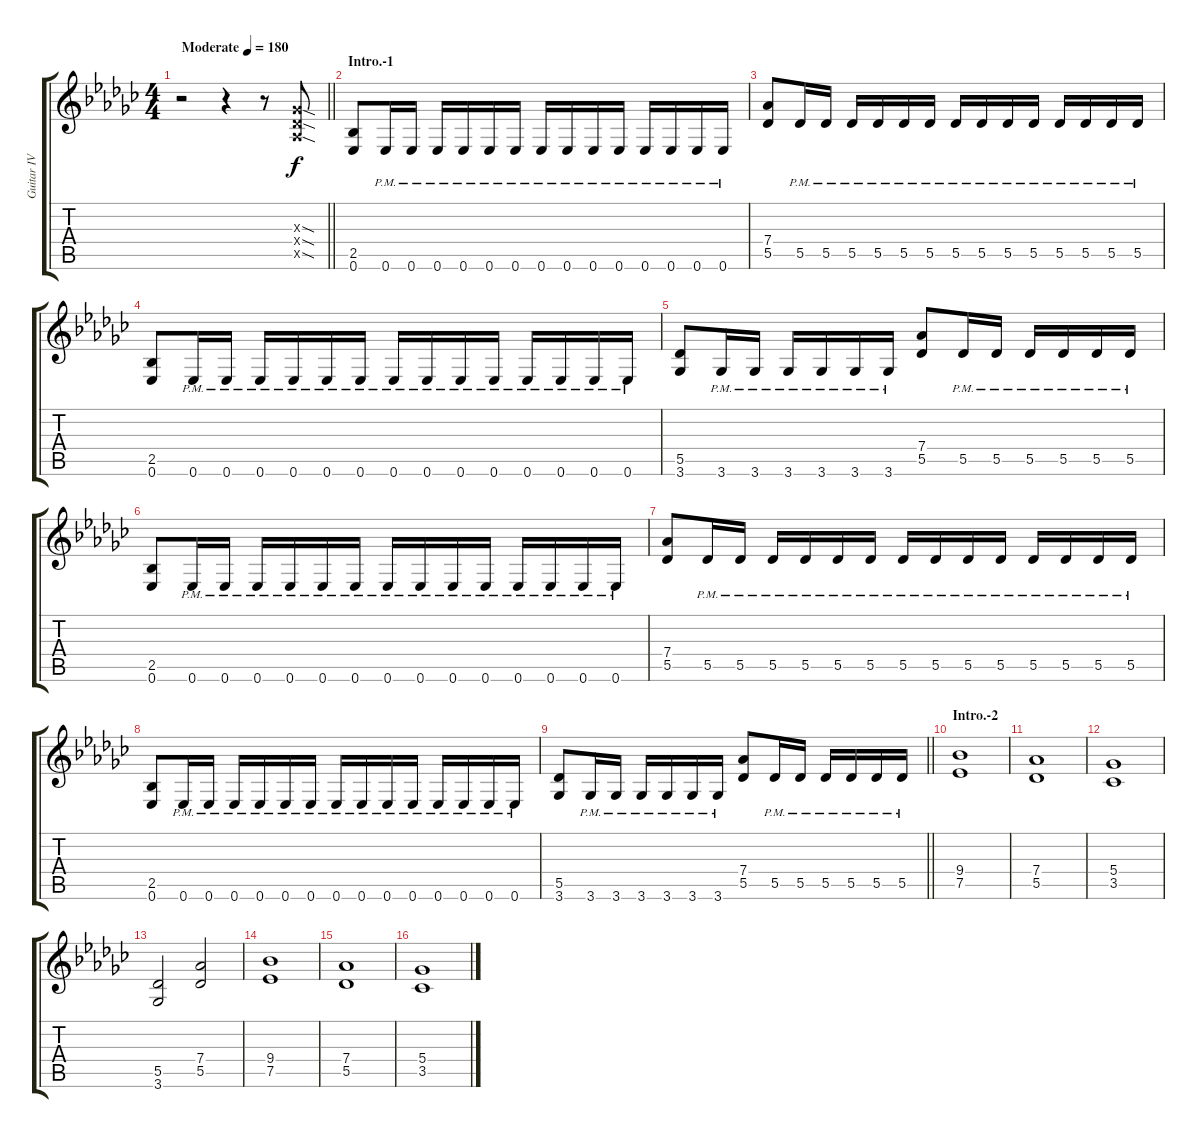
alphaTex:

\track ("Guitar IV (Kawaguchi Norimi/\"Christina\")" "Guitar IV ") {instrument overdrivenguitar}
\staff {score tabs}
\tuning (Eb4 Bb3 Gb3 Db3 Ab2 Eb2) {hide}
\ts (4 4)
\tempo (180 "Moderate")
\clef g2
\barLineRight lightlight
\ks gb
r.2{dy f instrument overdrivenguitar} r.4 r.8 (0.3{sod x} 0.4{sod x} 0.5{sod x}).8 |
\section ("" "Intro.-1")
(2.5 0.6).8 0.6{pm}.16 0.6{pm}.16 0.6{pm}.16 0.6{pm}.16 0.6{pm}.16 0.6{pm}.16 0.6{pm}.16 0.6{pm}.16 0.6{pm}.16 0.6{pm}.16 0.6{pm}.16 0.6{pm}.16 0.6{pm}.16 0.6{pm}.16 |
(7.4 5.5).8 5.5{pm}.16 5.5{pm}.16 5.5{pm}.16 5.5{pm}.16 5.5{pm}.16 5.5{pm}.16 5.5{pm}.16 5.5{pm}.16 5.5{pm}.16 5.5{pm}.16 5.5{pm}.16 5.5{pm}.16 5.5{pm}.16 5.5{pm}.16 |
(2.5 0.6).8 0.6{pm}.16 0.6{pm}.16 0.6{pm}.16 0.6{pm}.16 0.6{pm}.16 0.6{pm}.16 0.6{pm}.16 0.6{pm}.16 0.6{pm}.16 0.6{pm}.16 0.6{pm}.16 0.6{pm}.16 0.6{pm}.16 0.6{pm}.16 |
(5.5 3.6).8 3.6{pm}.16 3.6{pm}.16 3.6{pm}.16 3.6{pm}.16 3.6{pm}.16 3.6{pm}.16 (7.4 5.5).8 5.5{pm}.16 5.5{pm}.16 5.5{pm}.16 5.5{pm}.16 5.5{pm}.16 5.5{pm}.16 |
(2.5 0.6).8 0.6{pm}.16 0.6{pm}.16 0.6{pm}.16 0.6{pm}.16 0.6{pm}.16 0.6{pm}.16 0.6{pm}.16 0.6{pm}.16 0.6{pm}.16 0.6{pm}.16 0.6{pm}.16 0.6{pm}.16 0.6{pm}.16 0.6{pm}.16 |
(7.4 5.5).8 5.5{pm}.16 5.5{pm}.16 5.5{pm}.16 5.5{pm}.16 5.5{pm}.16 5.5{pm}.16 5.5{pm}.16 5.5{pm}.16 5.5{pm}.16 5.5{pm}.16 5.5{pm}.16 5.5{pm}.16 5.5{pm}.16 5.5{pm}.16 |
(2.5 0.6).8 0.6{pm}.16 0.6{pm}.16 0.6{pm}.16 0.6{pm}.16 0.6{pm}.16 0.6{pm}.16 0.6{pm}.16 0.6{pm}.16 0.6{pm}.16 0.6{pm}.16 0.6{pm}.16 0.6{pm}.16 0.6{pm}.16 0.6{pm}.16 |
\barLineRight lightlight
(5.5 3.6).8 3.6{pm}.16 3.6{pm}.16 3.6{pm}.16 3.6{pm}.16 3.6{pm}.16 3.6{pm}.16 (7.4 5.5).8 5.5{pm}.16 5.5{pm}.16 5.5{pm}.16 5.5{pm}.16 5.5{pm}.16 5.5{pm}.16 |
\section ("" "Intro.-2")
(9.4 7.5).1 |
(7.4 5.5).1 |
(5.4 3.5).1 |
(5.5 3.6).2 (7.4 5.5).2 |
(9.4 7.5).1 |
(7.4 5.5).1 |
(5.4 3.5).1
